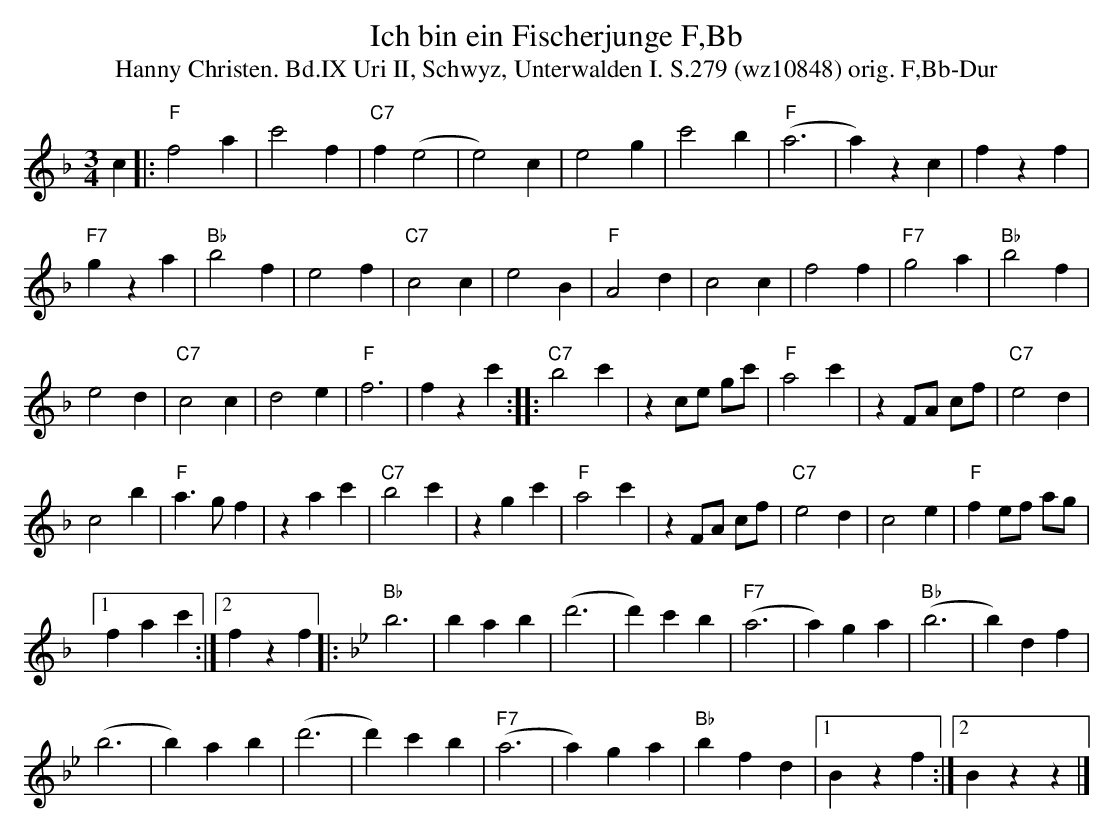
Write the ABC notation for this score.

X:1
T: Ich bin ein Fischerjunge F,Bb
T:Hanny Christen. Bd.IX Uri II, Schwyz, Unterwalden I. S.279 (wz10848) orig. F,Bb-Dur
M:3/4
L:1/4
K:F
c |: "F"f2 a | c'2 f | "C7"f (e2 | e2) c | e2 g | c'2 b | ("F"a3 | a) z c | f z f |
"F7"g z a | "Bb"b2 f | e2 f | "C7"c2 c | e2 B | "F"A2 d | c2 c | f2 f | "F7"g2 a | "Bb"b2 f |
e2 d | "C7"c2 c | d2 e | "F"f3 | f z c' :: "C7"b2 c' | z c/e/ g/c'/ | "F"a2 c' | z F/A/ c/f/ | "C7"e2 d |
c2 b | "F"a>g f | z a c' | "C7"b2 c' | z g c' | "F"a2 c' | z F/A/ c/f/ | "C7"e2 d | c2 e | "F"f e/f/ a/g/ |1
f a c' :|2 f z f |: [K:Bb] "Bb"b3 | bab | (d'3 | d') c' b | ("F7"a3 | a) ga | ("Bb"b3 | b) df |
(b3 | b) ab | (d'3 | d') c' b | ("F7"a3 | a) ga | "Bb"bfd |1 B z f :|2 B zz |]
